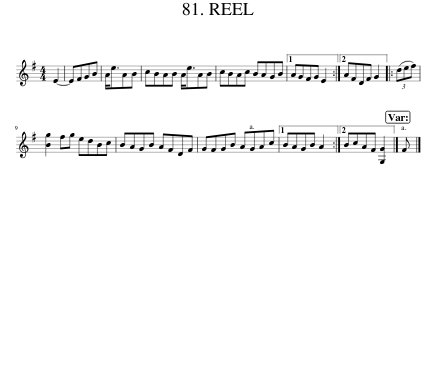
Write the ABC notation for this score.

X:1
L:1/8
M:4/4
I:linebreak $
K:G
V:1 treble
V:1
 E2- | EFGB | A<eAB | cBAB A<eAB | cBAc BAGB |1 %5
 AGFG E2 :|2 AFDF G2 |: (3(def) |$ [Bg]2 fg edBc | BAGB AFDF | %10
 GFGB AGAc |1 BAGB A2 :|2 BcAF [G,G]2 |] F |] %14
